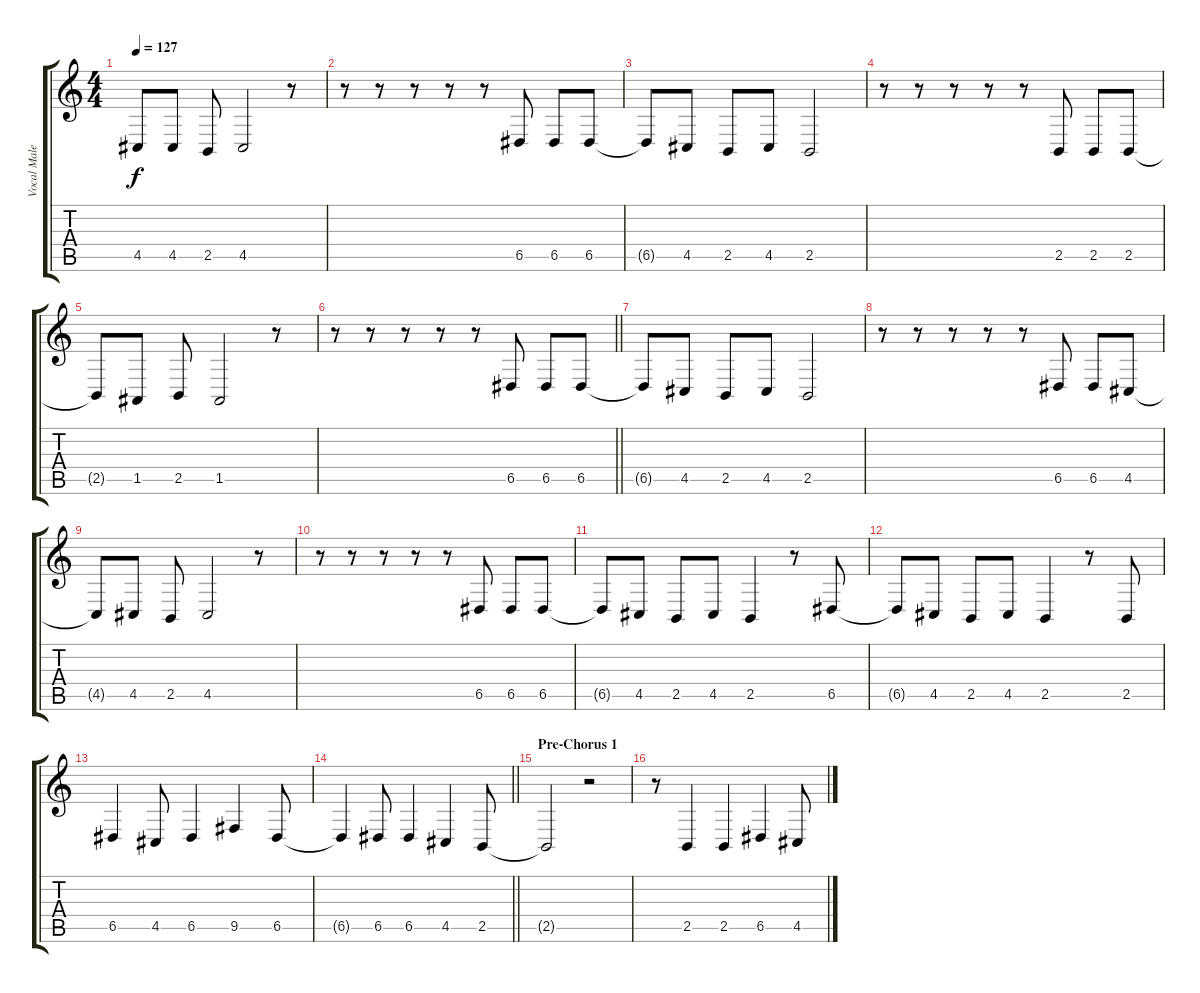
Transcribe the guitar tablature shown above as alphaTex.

\track ("Vocal Male" "Vocal Male") {instrument lead2sawtooth}
\staff {score tabs}
\tuning (E4 B3 G3 D3 A2 E2) {hide}
\ts (4 4)
\tempo 127
\clef g2
\ks c
4.5{t}.8{dy f} 4.5.8 2.5.8 4.5.2 r.8 |
r.8 r.8 r.8 r.8 r.8 6.5.8 6.5.8 6.5.8 |
6.5{t}.8 4.5.8 2.5.8 4.5.8 2.5.2 |
r.8 r.8 r.8 r.8 r.8 2.5.8 2.5.8 2.5.8 |
2.5{t}.8 1.5.8 2.5.8 1.5.2 r.8 |
\barLineRight lightlight
r.8 r.8 r.8 r.8 r.8 6.5.8 6.5.8 6.5.8 |
6.5{t}.8 4.5.8 2.5.8 4.5.8 2.5.2 |
r.8 r.8 r.8 r.8 r.8 6.5.8 6.5.8 4.5.8 |
4.5{t}.8 4.5.8 2.5.8 4.5.2 r.8 |
r.8 r.8 r.8 r.8 r.8 6.5.8 6.5.8 6.5.8 |
6.5{t}.8 4.5.8 2.5.8 4.5.8 2.5.4 r.8 6.5.8 |
6.5{t}.8 4.5.8 2.5.8 4.5.8 2.5.4 r.8 2.5.8 |
6.5.4 4.5.8 6.5.4 9.5.4 6.5.8 |
\barLineRight lightlight
6.5{t}.4 6.5.8 6.5.4 4.5.4 2.5.8 |
\section ("" "Pre-Chorus 1")
2.5{t}.2 r.2 |
r.8 2.5.4 2.5.4 6.5.4 4.5.8
